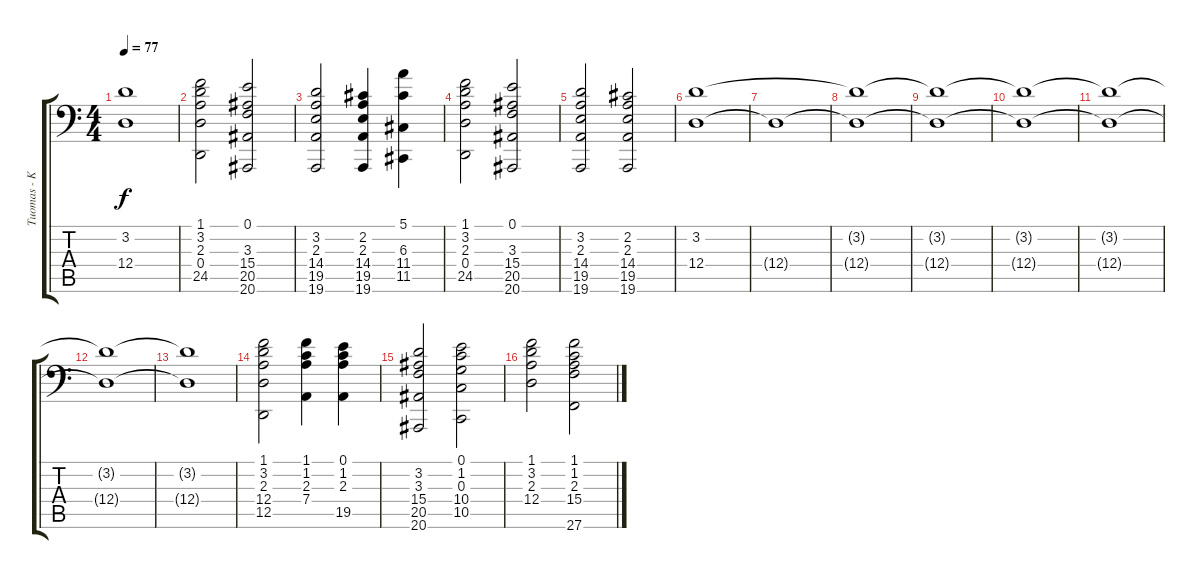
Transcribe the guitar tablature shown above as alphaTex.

\track ("Tuomas - Keyboards" "Tuomas - K") {instrument stringensemble1}
\staff {score tabs}
\tuning (E4 B3 G3 D2 D1 D0) {hide}
\ts (4 4)
\tempo 77
\clef f4
\ks c
(3.2{t} 12.4{t}).1{dy f} |
(1.1 3.2 2.3 0.4 24.5).2{volume 14} (0.1 3.3 15.4 20.5 20.6).2 |
(3.2 2.3 14.4 19.5 19.6).2 (2.2 2.3 14.4 19.5 19.6).4 (5.1 6.3 11.4 11.5).4 |
(1.1 3.2 2.3 0.4 24.5).2 (0.1 3.3 15.4 20.5 20.6).2 |
(3.2 2.3 14.4 19.5 19.6).2 (2.2 2.3 14.4 19.5 19.6).2 |
(3.2 12.4).1{volume 7} |
12.4{t}.1 |
(3.2{t} 12.4{t}).1 |
(3.2{t} 12.4{t}).1 |
(3.2{t} 12.4{t}).1 |
(3.2{t} 12.4{t}).1 |
(3.2{t} 12.4{t}).1 |
(3.2{t} 12.4{t}).1 |
(1.1 3.2 2.3 12.4 12.5).2{volume 14} (1.1 1.2 2.3 7.4).4 (0.1 1.2 2.3 19.5).4 |
(3.2 3.3 15.4 20.5 20.6).2 (0.1 1.2 0.3 10.4 10.5).2 |
(1.1 3.2 2.3 12.4).2 (1.1 1.2 2.3 15.4 27.6).2
